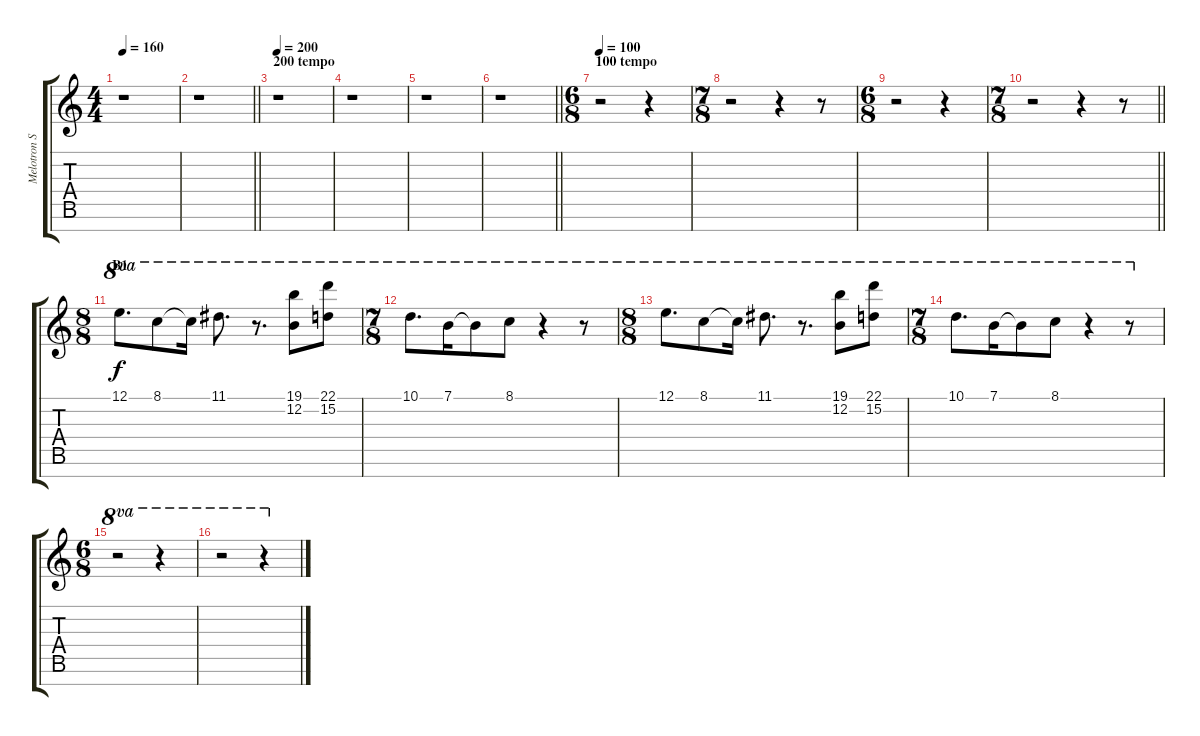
\track ("Melotron Strings I" "Melotron S") {instrument stringensemble1}
\staff {score tabs}
\tuning (E5 B4 G4 D4 A3 E3 B2) {hide}
\ts (4 4)
\tempo 160
\clef g2
\ks c
r.1{dy f} |
\barLineRight lightlight
r.1 |
\section ("" "200 tempo")
\tempo 200
r.1 |
r.1 |
r.1 |
\barLineRight lightlight
r.1 |
\ts (6 8)
\section ("" "100 tempo")
\tempo 100
r.2 r.4 |
\ts (7 8)
r.2 r.4 r.8 |
\ts (6 8)
r.2 r.4 |
\ts (7 8)
\barLineRight lightlight
r.2 r.4 r.8 |
\ts (8 8)
\section ("" "B1")
12.1.8{d ot 8va} 8.1.8{ot 8va} 8.1{t}.16{ot 8va} 11.1.8{d ot 8va} r.8{d ot 8va} (19.1 12.2).8{ot 8va} (22.1 15.2).8{ot 8va} |
\ts (7 8)
10.1.8{d ot 8va} 7.1.16{ot 8va} 7.1{t}.8{ot 8va} 8.1.8{ot 8va} r.4{ot 8va} r.8{ot 8va} |
\ts (8 8)
12.1.8{d ot 8va} 8.1.8{ot 8va} 8.1{t}.16{ot 8va} 11.1.8{d ot 8va} r.8{d ot 8va} (19.1 12.2).8{ot 8va} (22.1 15.2).8{ot 8va} |
\ts (7 8)
10.1.8{d ot 8va} 7.1.16{ot 8va} 7.1{t}.8{ot 8va} 8.1.8{ot 8va} r.4{ot 8va} r.8{ot 8va} |
\ts (6 8)
r.2{ot 8va} r.4{ot 8va} |
r.2{ot 8va} r.4{ot 8va}
